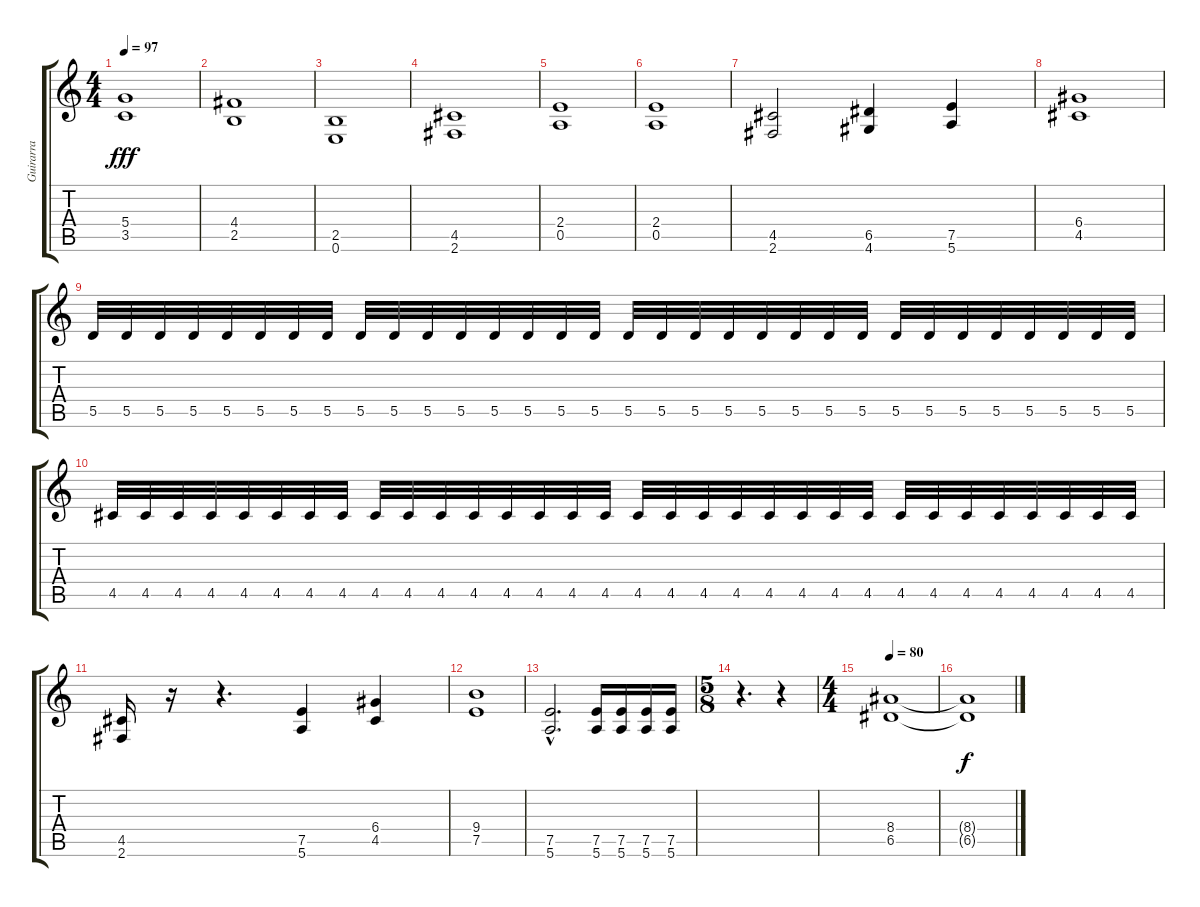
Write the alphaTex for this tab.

\track ("Guirarra" "Guirarra") {instrument overdrivenguitar}
\staff {score tabs}
\tuning (E4 B3 G3 D3 A2 E2) {hide}
\ts (4 4)
\tempo 97
\clef g2
\ks c
(5.4 3.5).1{dy fff} |
(4.4 2.5).1 |
(2.5 0.6).1 |
(4.5 2.6).1 |
(2.4 0.5).1 |
(2.4 0.5).1 |
(4.5 2.6).2 (6.5 4.6).4 (7.5 5.6).4 |
(6.4 4.5).1 |
5.5.32 5.5.32 5.5.32 5.5.32 5.5.32 5.5.32 5.5.32 5.5.32 5.5.32 5.5.32 5.5.32 5.5.32 5.5.32 5.5.32 5.5.32 5.5.32 5.5.32 5.5.32 5.5.32 5.5.32 5.5.32 5.5.32 5.5.32 5.5.32 5.5.32 5.5.32 5.5.32 5.5.32 5.5.32 5.5.32 5.5.32 5.5.32 |
4.5.32 4.5.32 4.5.32 4.5.32 4.5.32 4.5.32 4.5.32 4.5.32 4.5.32 4.5.32 4.5.32 4.5.32 4.5.32 4.5.32 4.5.32 4.5.32 4.5.32 4.5.32 4.5.32 4.5.32 4.5.32 4.5.32 4.5.32 4.5.32 4.5.32 4.5.32 4.5.32 4.5.32 4.5.32 4.5.32 4.5.32 4.5.32 |
(4.5 2.6).16 r.16 r.4{d} (7.5 5.6).4 (6.4 4.5).4 |
(9.4 7.5).1 |
(7.5{hac} 5.6{hac}).2{d} (7.5 5.6).16 (7.5 5.6).16 (7.5 5.6).16 (7.5 5.6).16 |
\ts (5 8)
r.4{d} r.4 |
\ts (4 4)
\tempo 80
(8.4 6.5).1 |
(8.4{t} 6.5{t}).1{dy f volume 8}
